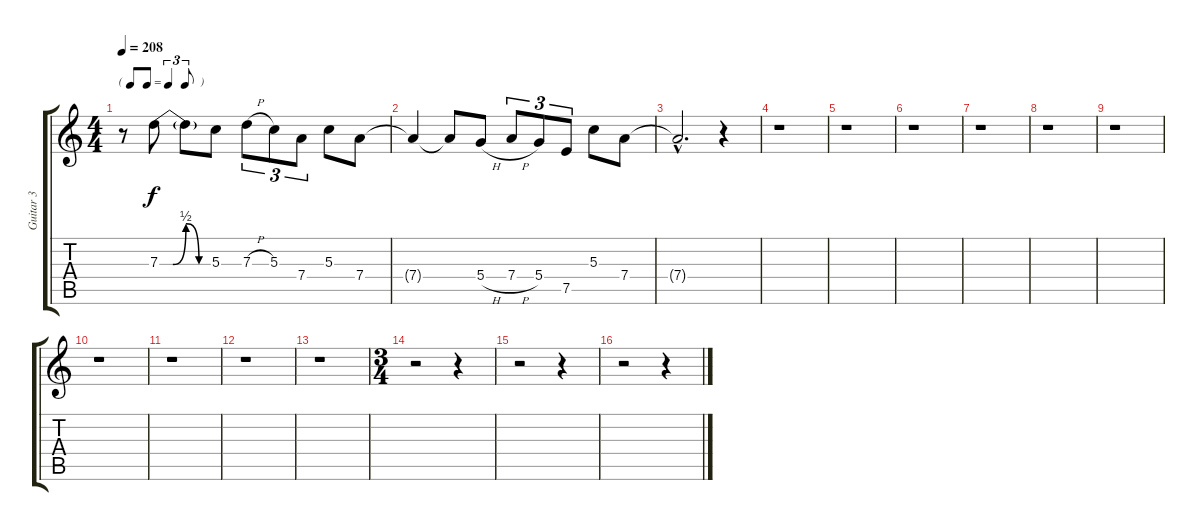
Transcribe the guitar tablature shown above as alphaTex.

\track ("Guitar 3" "Guitar 3") {instrument distortionguitar}
\staff {score tabs}
\tuning (E4 B3 G3 D3 A2 E2) {hide}
\ts (4 4)
\tf triplet8th
\tempo 208
\clef g2
\ks c
r.8{dy f} 7.3{be (custom 0 0 15 0 30 2 45 0 60 0)}.8 7.3{t}.8 5.3.8 7.3{h}.8{tu (3 2)} 5.3.8{tu (3 2)} 7.4.8{tu (3 2)} 5.3.8 7.4.8 |
7.4{t}.4 7.4{t}.8 5.4{h}.8 7.4{h}.8{tu (3 2)} 5.4.8{tu (3 2)} 7.5.8{tu (3 2)} 5.3.8 7.4.8 |
7.4{hac t}.2{d} r.4 |
r.1 |
r.1 |
r.1 |
r.1 |
r.1 |
r.1 |
r.1 |
r.1 |
r.1 |
r.1 |
\ts (3 4)
r.2 r.4 |
r.2 r.4 |
r.2 r.4
